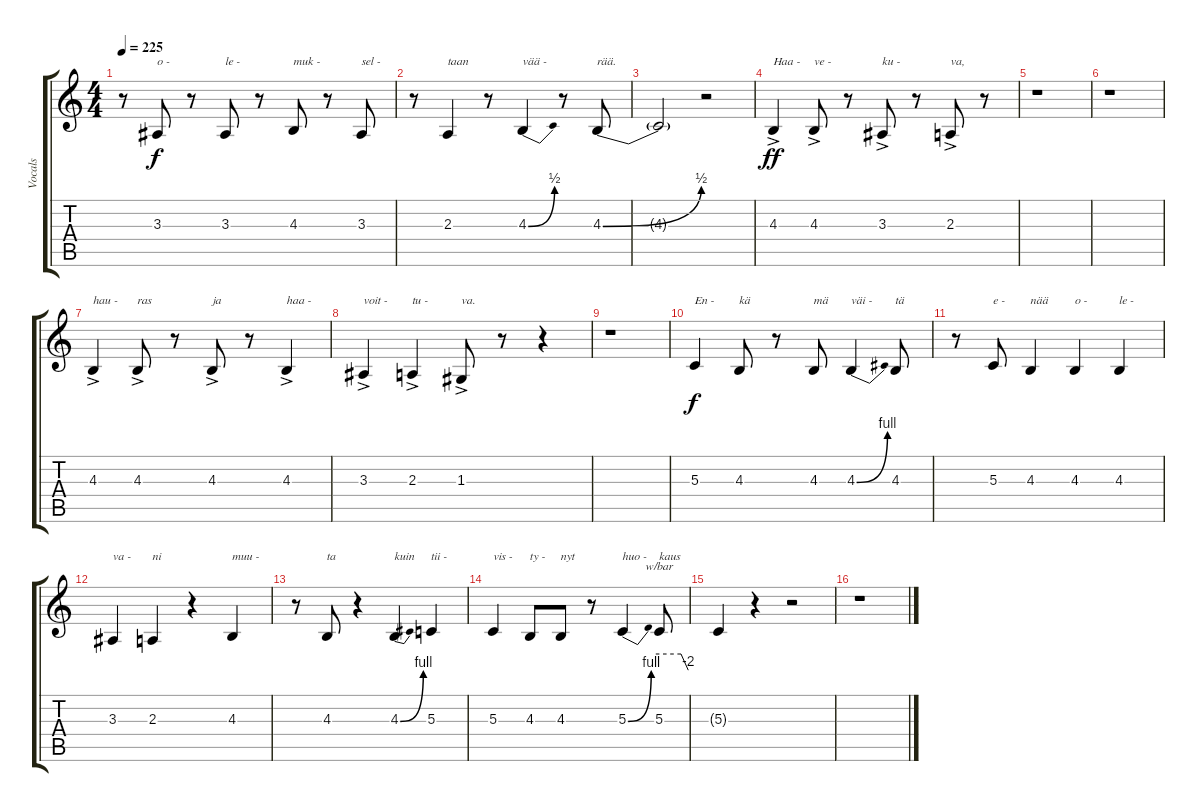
\track ("Vocals" "Vocals") {instrument lead8bassandlead}
\staff {score tabs}
\tuning (E4 B3 G3 D3 A2 E2) {hide}
\ts (4 4)
\tempo 225
\clef g2
\ks c
r.8{dy f} 3.3.8{txt "o -"} r.8 3.3.8{txt "le -"} r.8 4.3.8{txt "muk -"} r.8 3.3.8{txt "sel -"} |
r.8 2.3.4{txt "taan"} r.8 4.3{be (bend 0 0 60 2)}.4{txt "vää -"} r.8 4.3{be (bend 0 0 60 2)}.8{txt "rää."} |
4.3{t}.2 r.2 |
4.3{ac}.4{txt "Haa -" dy ff} 4.3{ac}.8{txt "ve -"} r.8 3.3{ac}.8{txt "ku -"} r.8 2.3{ac}.8{txt "va,"} r.8 |
r.1 |
r.1 |
4.3{ac}.4{txt "hau -"} 4.3{ac}.8{txt "ras"} r.8 4.3{ac}.8{txt "ja"} r.8 4.3{ac}.4{txt "haa -"} |
3.3{ac}.4{txt "voit -"} 2.3{ac}.4{txt "tu -"} 1.3{ac}.8{txt "va."} r.8 r.4 |
r.1 |
5.3.4{txt "En -" dy f} 4.3.8{txt "kä"} r.8 4.3.8{txt "mä"} 4.3{be (bend 0 0 60 4)}.4{txt "väi -"} 4.3.8{txt "tä"} |
r.8 5.3.8{txt "e -"} 4.3.4{txt "nää"} 4.3.4{txt "o -"} 4.3.4{txt "le -"} |
3.3.4{txt "va -"} 2.3.4{txt "ni"} r.4 4.3.4{txt "muu -"} |
r.8 4.3.8{txt "ta"} r.4 4.3{be (bend 0 0 60 4)}.4{txt "kuin"} 5.3.4{txt "tii -"} |
5.3.4{txt "vis -"} 4.3.8{txt "ty -"} 4.3.8{txt "nyt"} r.8 5.3{be (bend 0 0 60 4)}.4{txt "huo -"} 5.3.8{tbe (custom default 0 0 45 0 60 -8) txt "kaus"} |
5.3{t}.4 r.4 r.2 |
r.1
